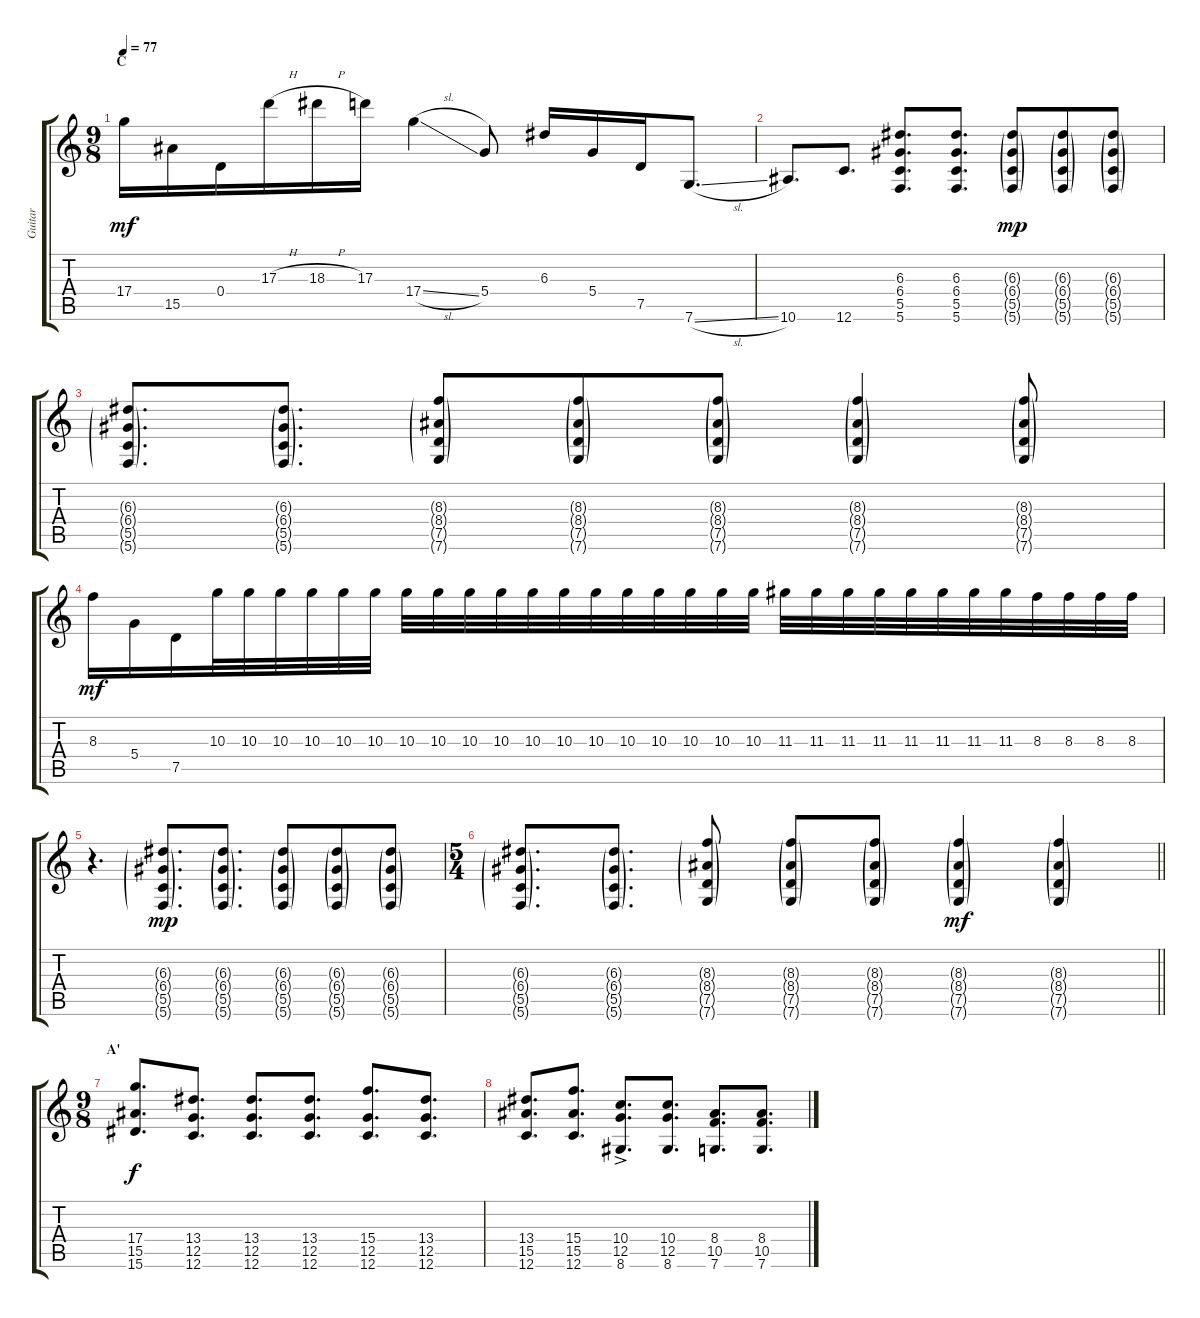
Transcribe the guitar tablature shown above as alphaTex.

\track ("Guitar" "Guitar") {instrument distortionguitar}
\staff {score tabs}
\tuning (G4 E4 A3 D3 G2 C2) {hide}
\ts (9 8)
\section ("" "C")
\tempo 77
\clef g2
\ks c
17.4.16{dy mf} 15.5.16 0.4.16 17.3{h}.16 18.3{h}.16 17.3.16 17.4{sl}.4 5.4.8 6.3.16 5.4.16 7.5.16 7.6{sl}.8{d} |
10.6.8{d} 12.6.8{d} (6.3 6.4 5.5 5.6).8{d} (6.3 6.4 5.5 5.6).8{d} (6.3{g} 6.4{g} 5.5{g} 5.6{g}).8{dy mp} (6.3{g} 6.4{g} 5.5{g} 5.6{g}).8 (6.3{g} 6.4{g} 5.5{g} 5.6{g}).8 |
(6.3{g} 6.4{g} 5.5{g} 5.6{g}).8{d} (6.3{g} 6.4{g} 5.5{g} 5.6{g}).8{d} (8.3{g} 8.4{g} 7.5{g} 7.6{g}).8 (8.3{g} 8.4{g} 7.5{g} 7.6{g}).8 (8.3{g} 8.4{g} 7.5{g} 7.6{g}).8 (8.3{g} 8.4{g} 7.5{g} 7.6{g}).4 (8.3{g} 8.4{g} 7.5{g} 7.6{g}).8 |
8.3.16{dy mf} 5.4.16 7.5.16 10.3.32 10.3.32 10.3.32 10.3.32 10.3.32 10.3.32 10.3.32 10.3.32 10.3.32 10.3.32 10.3.32 10.3.32 10.3.32 10.3.32 10.3.32 10.3.32 10.3.32 10.3.32 11.3.32 11.3.32 11.3.32 11.3.32 11.3.32 11.3.32 11.3.32 11.3.32 8.3.32 8.3.32 8.3.32 8.3.32 |
r.4{d} (6.3{g} 6.4{g} 5.5{g} 5.6{g}).8{d dy mp} (6.3{g} 6.4{g} 5.5{g} 5.6{g}).8{d} (6.3{g} 6.4{g} 5.5{g} 5.6{g}).8 (6.3{g} 6.4{g} 5.5{g} 5.6{g}).8 (6.3{g} 6.4{g} 5.5{g} 5.6{g}).8 |
\ts (5 4)
\barLineRight lightlight
(6.3{g} 6.4{g} 5.5{g} 5.6{g}).8{d} (6.3{g} 6.4{g} 5.5{g} 5.6{g}).8{d} (8.3{g} 8.4{g} 7.5{g} 7.6{g}).8 (8.3{g} 8.4{g} 7.5{g} 7.6{g}).8 (8.3{g} 8.4{g} 7.5{g} 7.6{g}).8 (8.3{g} 8.4{g} 7.5{g} 7.6{g}).4{dy mf} (8.3{g} 8.4{g} 7.5{g} 7.6{g}).4 |
\ts (9 8)
\section ("" "A'")
(17.4 15.5 15.6).8{d dy f} (13.4 12.5 12.6).8{d} (13.4 12.5 12.6).8{d} (13.4 12.5 12.6).8{d} (15.4 12.5 12.6).8{d} (13.4 12.5 12.6).8{d} |
(13.4 15.5 12.6).8{d} (15.4 15.5 12.6).8{d} (10.4{ac} 12.5{ac} 8.6{ac}).8{d} (10.4 12.5 8.6).8{d} (8.4 10.5 7.6).8{d} (8.4 10.5 7.6).8{d}
